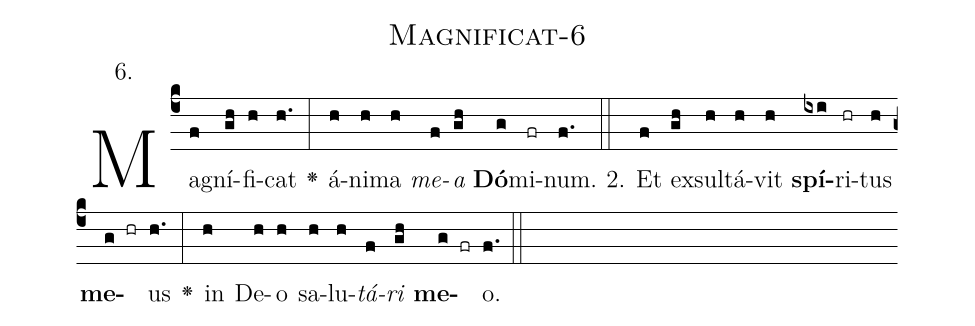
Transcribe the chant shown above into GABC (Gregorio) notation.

name: Magnificat-6;
annotation: 6.;
%%
(c4)Ma(f)gní(gh)fi(h)cat(h.) <v>\greheightstar</v>(:) á(h)ni(h)ma(h) <i>me</i>(f)<i>a</i>(gh) <b>Dó</b>(g)mi(fr)num.(f.) (::)
2. Et(f) ex(gh)sul(h)tá(h)vit(h) <b>spí</b>(ixi)ri(hr)tus(h) <b>me</b>(g hr)us(h.) <v>\greheightstar</v>(:) in(h) De(h)o(h) sa(h)lu(h)<i>tá</i>(f)<i>ri</i>(gh) <b>me</b>(g fr)o.(f.) (::)


%E(h) u(h) o(f) u(gh) a(g) e.(f.) (::)
